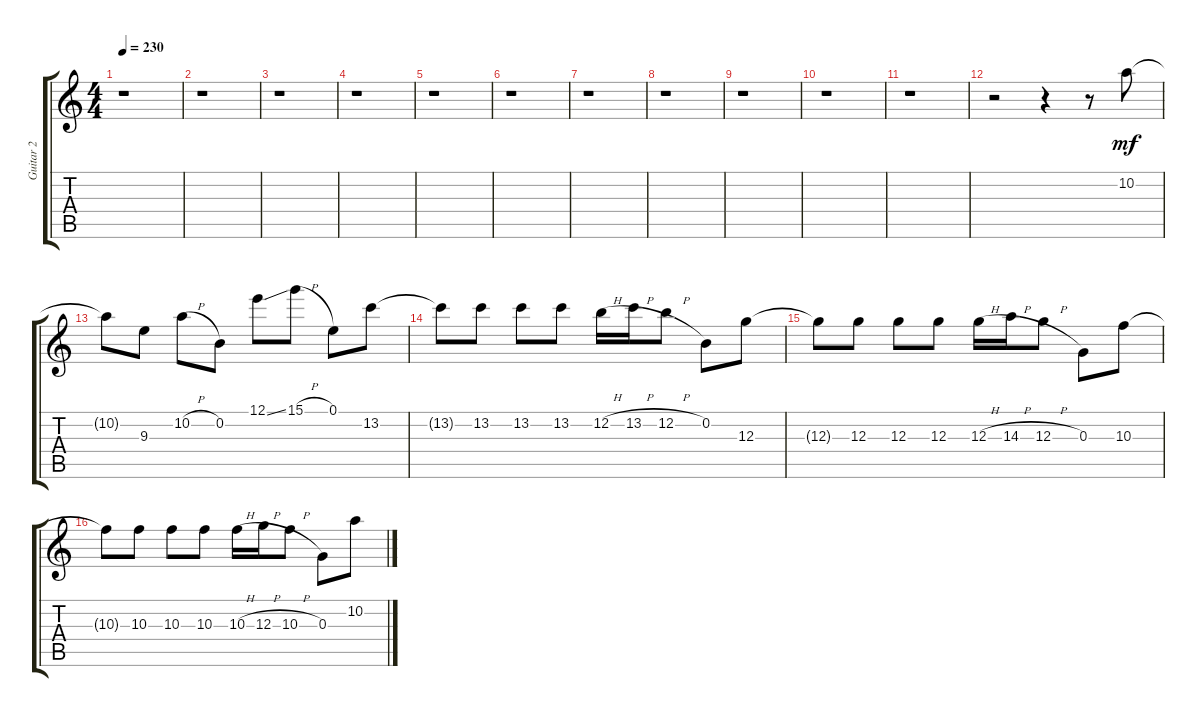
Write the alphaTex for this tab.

\track ("Guitar 2" "Guitar 2") {instrument distortionguitar}
\staff {score tabs}
\tuning (E4 B3 G3 D3 A2 E2) {hide}
\ts (4 4)
\tempo 230
\clef g2
\ks c
r.1{dy mf} |
r.1 |
r.1 |
r.1 |
r.1 |
r.1 |
r.1 |
r.1 |
r.1 |
r.1 |
r.1 |
r.2 r.4 r.8 10.2.8 |
10.2{t}.8 9.3.8 10.2{h}.8 0.2.8 12.1{ss}.8 15.1{h}.8 0.1.8 13.2.8 |
13.2{t}.8 13.2.8 13.2.8 13.2.8 12.2{h}.16 13.2{h}.16 12.2{h}.8 0.2.8 12.3.8 |
12.3{t}.8 12.3.8 12.3.8 12.3.8 12.3{h}.16 14.3{h}.16 12.3{h}.8 0.3.8 10.3.8 |
10.3{t}.8 10.3.8 10.3.8 10.3.8 10.3{h}.16 12.3{h}.16 10.3{h}.8 0.3.8 10.2.8
